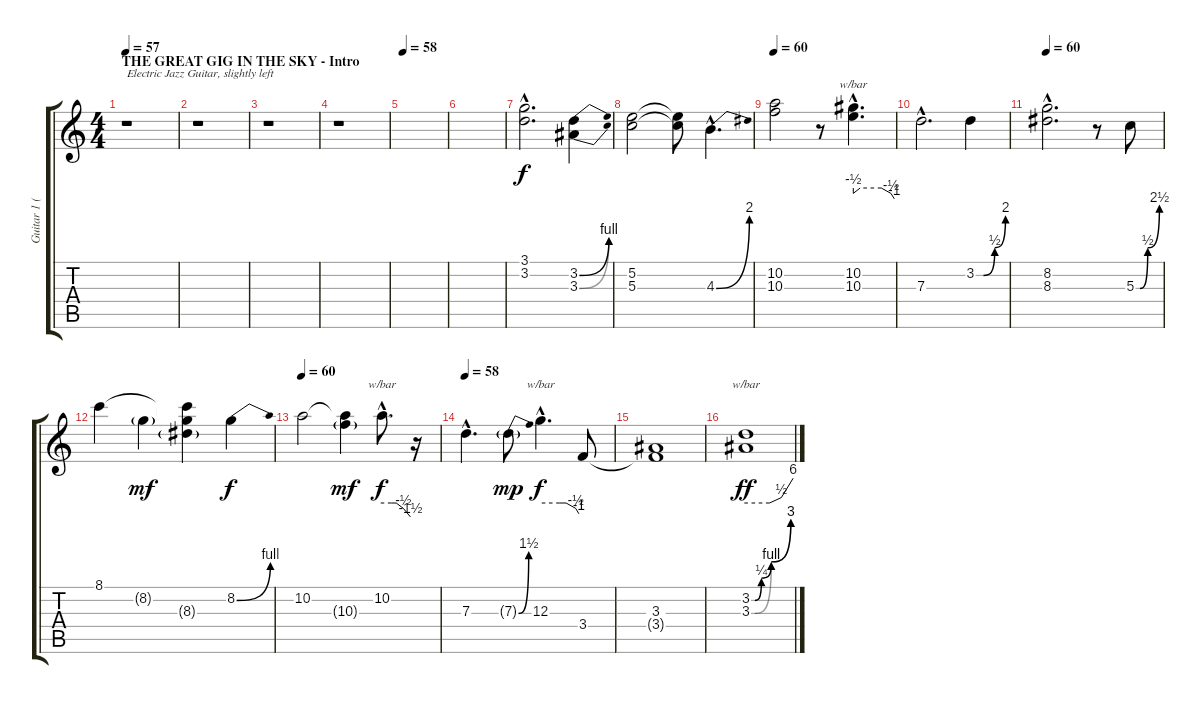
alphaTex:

\track ("Guitar 1 (David) / Clocks C" "Guitar 1 (") {instrument electricguitarclean}
\staff {score tabs}
\tuning (E4 B3 G3 D3 A2 E2) {hide}
\ts (4 4)
\section ("" "THE GREAT GIG IN THE SKY - Intro")
\tempo 51
\tempo 57
\clef g2
\ks c
r.1{txt "Electric Jazz Guitar, slightly left" dy mp volume 11 balance 4 instrument electricguitarjazz} |
r.1 |
r.1 |
r.1 |
\tempo 58
|
|
(3.1{hac} 3.2{hac}).2{d dy f} (3.2{be (bend 0 0 60 4)} 3.3{be (bend 0 0 60 4)}).4 |
(5.2 5.3).2 (5.2{t} 5.3{t}).8 4.3{be (bend 0 0 60 8) hac}.4{d} |
\tempo 60
(10.2 10.3).2 r.8 (10.2{hac} 10.3{hac}).4{d tbe (custom default 0 -2 10 0 41 0 55 -2 60 -4)} |
7.3{hac}.2{d} 3.2{be (custom 0 0 15 0 38 2 60 8)}.4 |
\tempo 60
(8.2{hac} 8.3{hac}).2{d} r.8 5.3{be (custom 0 0 10 0 30 2 60 10)}.8 |
8.1.4 8.2{g}.4{dy mf} (8.1{t} 8.2{t} 8.3{g}).4 8.2{be (bend 0 0 60 4)}.4{dy f} |
\tempo 60
10.2.2 (10.2{t} 10.3{g}).4{dy mf} 10.2{hac}.8{d tbe (custom default 0 0 20 0 30 0 45 -2 60 -6) dy f} r.16 |
\tempo 58
7.3{hac}.4{d} 7.3{be (bend 0 0 60 6) g}.8{dy mp} 12.3{hac}.4{d tbe (custom default 0 0 30 0 40 0 55 -2 60 -4) dy f} 3.4.8 |
(3.3 3.4{t}).1 |
(3.2{be (custom 0 0 5 0 15 1 30 4 60 12)} 3.3{be (custom 0 0 5 0 30 4 60 12)}).1{tbe (custom default 0 0 30 0 45 2 60 24) dy ff volume 0}
